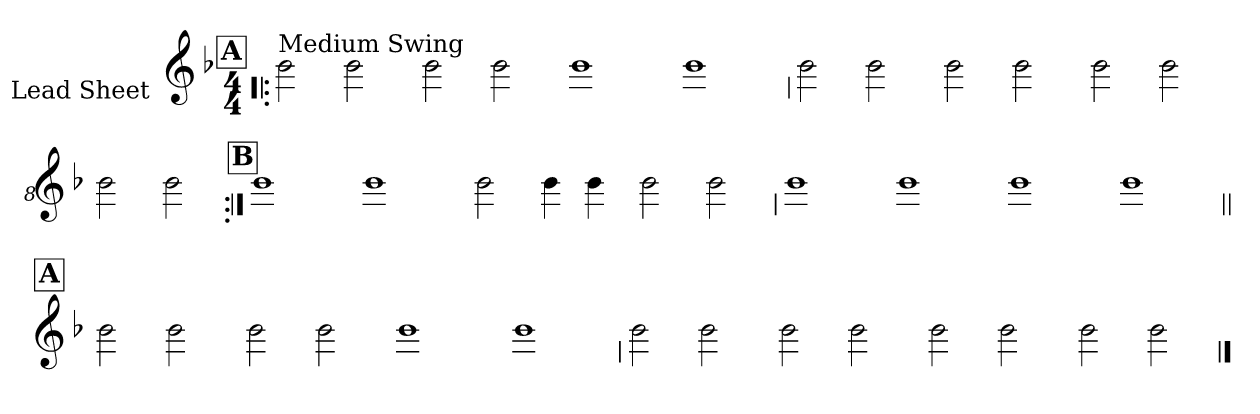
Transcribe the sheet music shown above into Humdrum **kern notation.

**kern
*part1
*staff1
*I"Lead Sheet
*stria0
*clefG2
*k[b-]
*F:
*M4/4
!!LO:REH:place=s1:a:t=A
=1!|:
!LO:TX:a:t=Medium Swing
2b-
2b-
=2-
2b-
2b-
=3-
1b-
=4-
1b-
!!LO:LB:g=z
=5
2b-
2b-
=6-
2b-
2b-
=7-
2b-
2b-
=8-
2b-
2b-
!!LO:LB:g=z
!!LO:REH:place=s1:a:t=B
=9:|!
1b-
=10-
1b-
=11-
2b-
4b-
4b-
=12-
2b-
2b-
!!LO:LB:g=z
=13
1b-
=14-
1b-
=15-
1b-
=16-
1b-
!!LO:LB:g=z
!!LO:REH:place=s1:a:t=A
=17||
2b-
2b-
=18-
2b-
2b-
=19-
1b-
=20-
1b-
!!LO:LB:g=z
=21
2b-
2b-
=22-
2b-
2b-
=23-
2b-
2b-
=24-
2b-
2b-
==
*-
